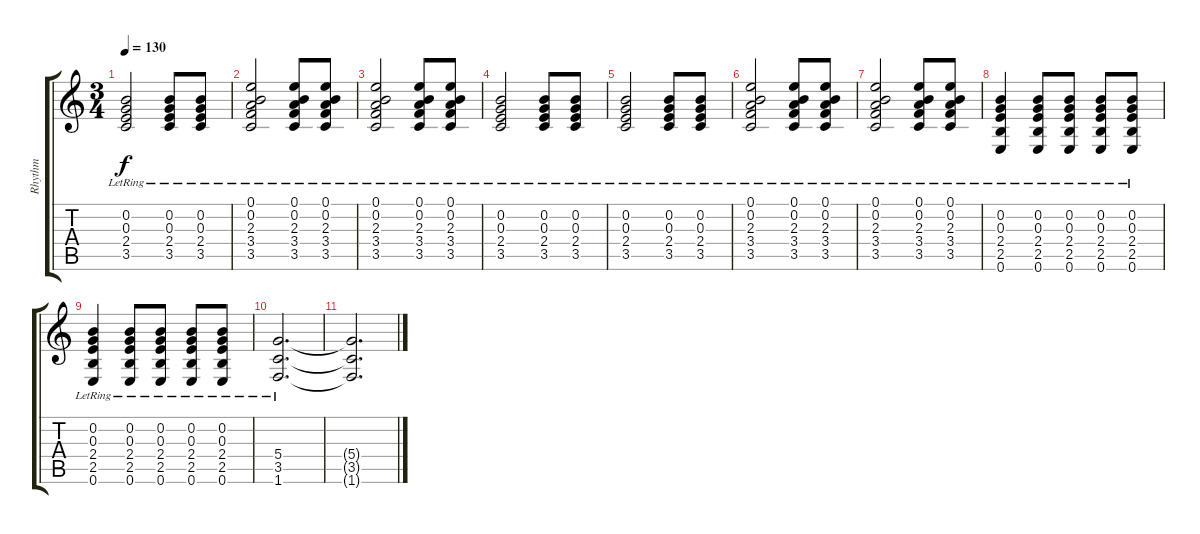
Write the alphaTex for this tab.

\track ("Rhythm" "Rhythm") {instrument acousticguitarsteel}
\staff {score tabs}
\tuning (E4 B3 G3 D3 A2 E2) {hide}
\ts (3 4)
\tempo 130
\clef g2
\ks c
(0.2{lr} 0.3{lr} 2.4{lr} 3.5{lr}).2{dy f} (0.2{lr} 0.3{lr} 2.4{lr} 3.5{lr}).8 (0.2{lr} 0.3{lr} 2.4{lr} 3.5{lr}).8 |
(0.1{lr} 0.2{lr} 2.3{lr} 3.4{lr} 3.5{lr}).2 (0.1{lr} 0.2{lr} 2.3{lr} 3.4{lr} 3.5{lr}).8 (0.1{lr} 0.2{lr} 2.3{lr} 3.4{lr} 3.5{lr}).8 |
(0.1{lr} 0.2{lr} 2.3{lr} 3.4{lr} 3.5{lr}).2 (0.1{lr} 0.2{lr} 2.3{lr} 3.4{lr} 3.5{lr}).8 (0.1{lr} 0.2{lr} 2.3{lr} 3.4{lr} 3.5{lr}).8 |
(0.2{lr} 0.3{lr} 2.4{lr} 3.5{lr}).2 (0.2{lr} 0.3{lr} 2.4{lr} 3.5{lr}).8 (0.2{lr} 0.3{lr} 2.4{lr} 3.5{lr}).8 |
(0.2{lr} 0.3{lr} 2.4{lr} 3.5{lr}).2 (0.2{lr} 0.3{lr} 2.4{lr} 3.5{lr}).8 (0.2{lr} 0.3{lr} 2.4{lr} 3.5{lr}).8 |
(0.1{lr} 0.2{lr} 2.3{lr} 3.4{lr} 3.5{lr}).2 (0.1{lr} 0.2{lr} 2.3{lr} 3.4{lr} 3.5{lr}).8 (0.1{lr} 0.2{lr} 2.3{lr} 3.4{lr} 3.5{lr}).8 |
(0.1{lr} 0.2{lr} 2.3{lr} 3.4{lr} 3.5{lr}).2 (0.1{lr} 0.2{lr} 2.3{lr} 3.4{lr} 3.5{lr}).8 (0.1{lr} 0.2{lr} 2.3{lr} 3.4{lr} 3.5{lr}).8 |
(0.2{lr} 0.3{lr} 2.4{lr} 2.5{lr} 0.6{lr}).4 (0.2{lr} 0.3{lr} 2.4{lr} 2.5{lr} 0.6{lr}).8 (0.2{lr} 0.3{lr} 2.4{lr} 2.5{lr} 0.6{lr}).8 (0.2{lr} 0.3{lr} 2.4{lr} 2.5{lr} 0.6{lr}).8 (0.2{lr} 0.3{lr} 2.4{lr} 2.5{lr} 0.6{lr}).8 |
(0.2{lr} 0.3{lr} 2.4{lr} 2.5{lr} 0.6{lr}).4 (0.2{lr} 0.3{lr} 2.4{lr} 2.5{lr} 0.6{lr}).8 (0.2{lr} 0.3{lr} 2.4{lr} 2.5{lr} 0.6{lr}).8 (0.2{lr} 0.3{lr} 2.4{lr} 2.5{lr} 0.6{lr}).8 (0.2{lr} 0.3{lr} 2.4{lr} 2.5{lr} 0.6{lr}).8 |
(5.4{lr} 3.5{lr} 1.6{lr}).2{d} |
(5.4{t} 3.5{t} 1.6{t}).2{d}
